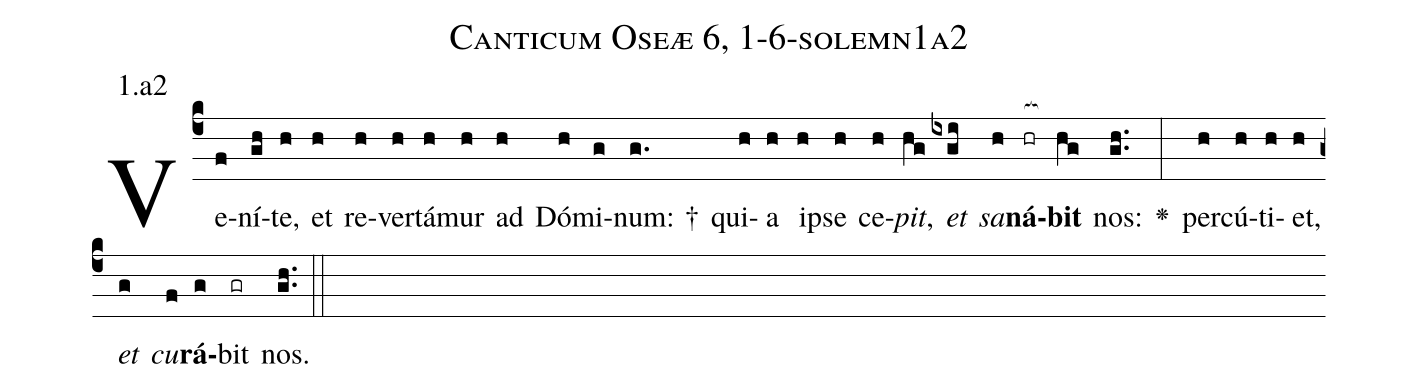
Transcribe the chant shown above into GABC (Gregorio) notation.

name: Canticum Oseæ 6, 1-6-solemn1a2;
annotation: 1.a2;
%%
(c4)Ve(f)ní(gh)te,(h) et(h) re(h)ver(h)tá(h)mur(h) ad(h) Dó(h)mi(g)num: †(g.) qui(h)a(h) i(h)pse(h) ce(h)<i>pit</i>,(hg) <i>et</i>(ixgi) <i>sa</i>(h)<b>ná</b>(hr[ocb:1{])<b>bit</b>(hg[ocb:0}]) nos:(gh..) <v>\greheightstar</v>(:) per(h)cú(h)ti(h)et,(h) <i>et</i>(g) <i>cu</i>(f)<b>rá</b>(g)bit(gr) nos.(gh..) (::)


%E(h) u(h) o(g) u(f) a(g) e.(gh..) (::)
